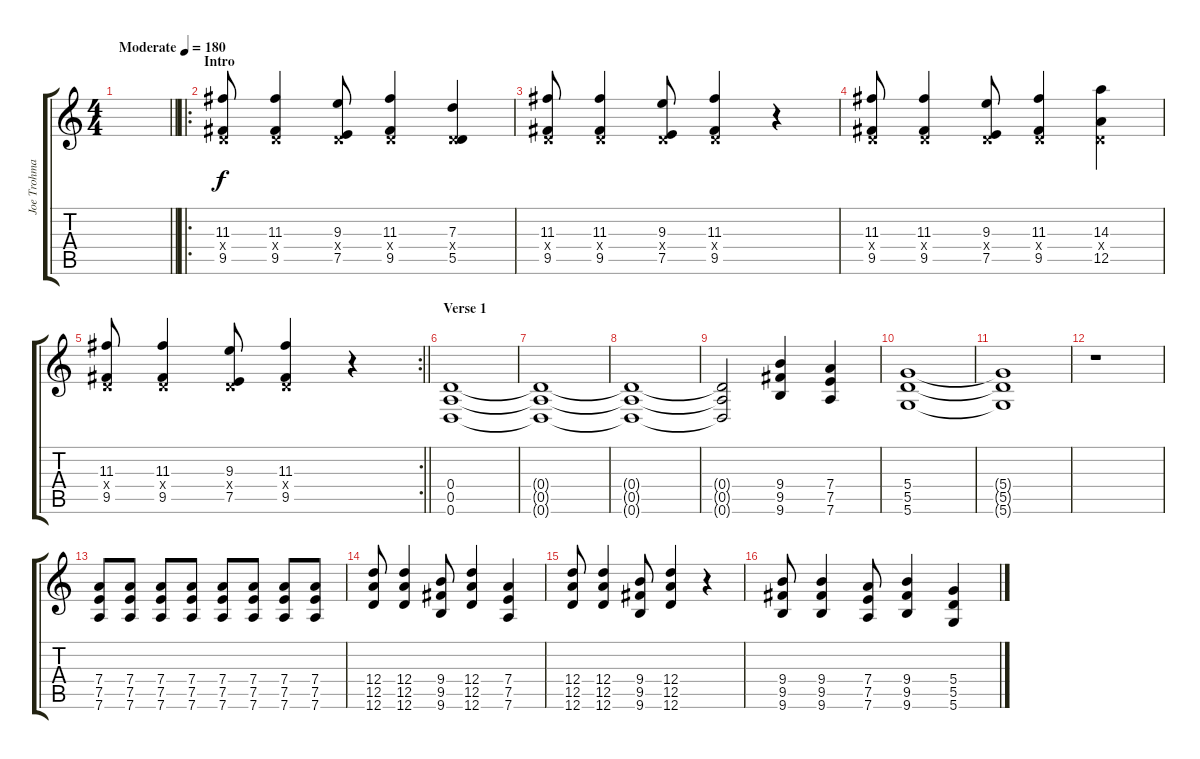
\track ("Joe Trohman (Lead Guitar)" "Joe Trohma") {instrument distortionguitar}
\staff {score tabs}
\tuning (E4 B3 G3 D3 A2 D2) {hide}
\ts (4 4)
\tempo (180 "Moderate")
\clef g2
\barLineRight lightlight
\ks c
|
\ro
\section ("" "Intro")
(11.3 0.4{x} 9.5).8 (11.3 0.4{x} 9.5).4 (9.3 0.4{x} 7.5).8 (11.3 0.4{x} 9.5).4 (7.3 0.4{x} 5.5).4 |
(11.3 0.4{x} 9.5).8 (11.3 0.4{x} 9.5).4 (9.3 0.4{x} 7.5).8 (11.3 0.4{x} 9.5).4 r.4 |
(11.3 0.4{x} 9.5).8 (11.3 0.4{x} 9.5).4 (9.3 0.4{x} 7.5).8 (11.3 0.4{x} 9.5).4 (14.3 0.4{x} 12.5).4 |
\rc 2
\barLineRight lightlight
(11.3 0.4{x} 9.5).8 (11.3 0.4{x} 9.5).4 (9.3 0.4{x} 7.5).8 (11.3 0.4{x} 9.5).4 r.4 |
\section ("" "Verse 1")
(0.4 0.5 0.6).1 |
(0.4{t} 0.5{t} 0.6{t}).1 |
(0.4{t} 0.5{t} 0.6{t}).1 |
(0.4{t} 0.5{t} 0.6{t}).2 (9.4 9.5 9.6).4 (7.4 7.5 7.6).4 |
(5.4 5.5 5.6).1 |
(5.4{t} 5.5{t} 5.6{t}).1 |
r.1 |
(7.4 7.5 7.6).8 (7.4 7.5 7.6).8 (7.4 7.5 7.6).8 (7.4 7.5 7.6).8 (7.4 7.5 7.6).8 (7.4 7.5 7.6).8 (7.4 7.5 7.6).8 (7.4 7.5 7.6).8 |
(12.4 12.5 12.6).8 (12.4 12.5 12.6).4 (9.4 9.5 9.6).8 (12.4 12.5 12.6).4 (7.4 7.5 7.6).4 |
(12.4 12.5 12.6).8 (12.4 12.5 12.6).4 (9.4 9.5 9.6).8 (12.4 12.5 12.6).4 r.4 |
(9.4 9.5 9.6).8 (9.4 9.5 9.6).4 (7.4 7.5 7.6).8 (9.4 9.5 9.6).4 (5.4 5.5 5.6).4
